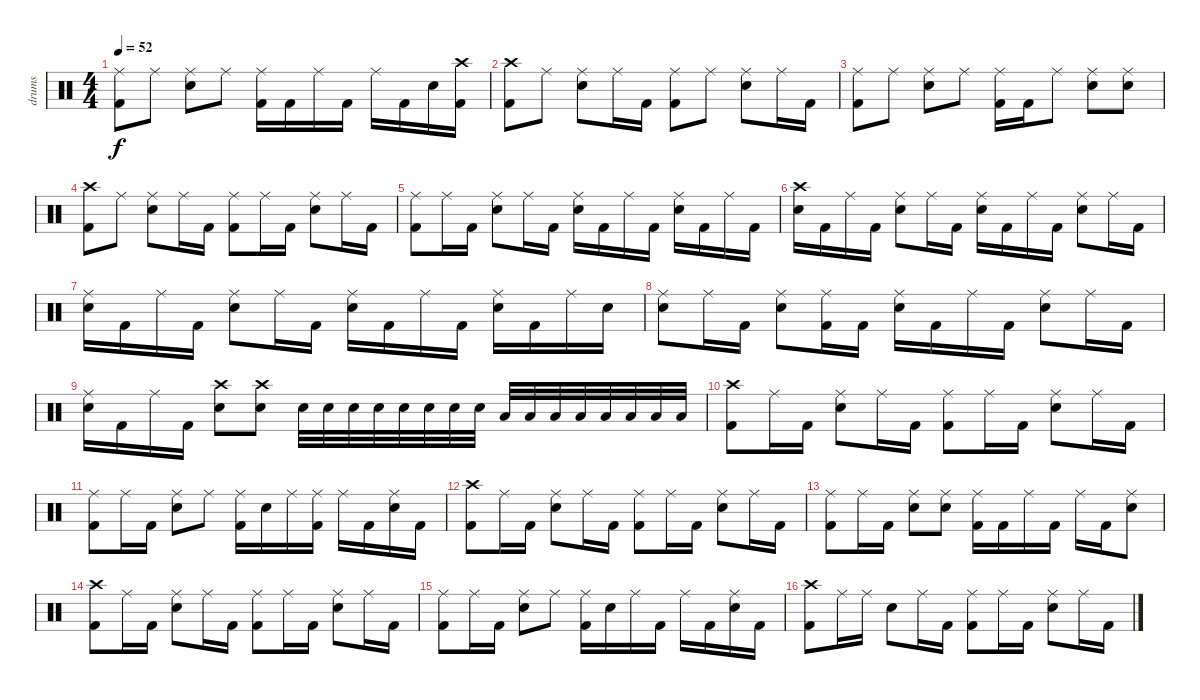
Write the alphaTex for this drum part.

\track ("drums" "drums") {instrument percussion}
\staff {score}
\articulation defaults
\ts (4 4)
\tempo 52
\clef neutral
\ks c
("Ride (middle)" "Kick (hit) 2").8{dy f} "Ride (middle)".8 ("Ride (middle)" "Electric Snare (hit)").8 "Ride (middle)".8 ("Ride (middle)" "Kick (hit) 2").16 "Kick (hit) 2".16 "Ride (middle)".16 "Kick (hit) 2".16 "Ride (middle)".16 "Kick (hit) 2".16 "Electric Snare (hit)".16 ("Crash high (hit)" "Kick (hit) 2").16 |
("Crash high (hit)" "Kick (hit) 2").8 "Ride (middle)".8 ("Ride (middle)" "Electric Snare (hit)").8 "Ride (middle)".16 "Kick (hit) 2".16 ("Ride (middle)" "Kick (hit) 2").8 "Ride (middle)".8 ("Ride (middle)" "Electric Snare (hit)").8 "Ride (middle)".16 "Kick (hit) 2".16 |
("Ride (middle)" "Kick (hit) 2").8 "Ride (middle)".8 ("Ride (middle)" "Electric Snare (hit)").8 "Ride (middle)".8 ("Ride (middle)" "Kick (hit) 2").16 "Kick (hit) 2".16 "Ride (middle)".8 ("Ride (middle)" "Electric Snare (hit)").8 ("Ride (middle)" "Electric Snare (hit)").8 |
("Crash high (hit)" "Kick (hit) 2").8 "Ride (middle)".8 ("Ride (middle)" "Electric Snare (hit)").8 "Ride (middle)".16 "Kick (hit) 2".16 ("Ride (middle)" "Kick (hit) 2").8 "Ride (middle)".16 "Kick (hit) 2".16 ("Ride (middle)" "Electric Snare (hit)").8 "Ride (middle)".16 "Kick (hit) 2".16 |
("Ride (middle)" "Kick (hit) 2").8 "Ride (middle)".16 "Kick (hit) 2".16 ("Ride (middle)" "Electric Snare (hit)").8 "Ride (middle)".16 "Kick (hit) 2".16 ("Ride (middle)" "Electric Snare (hit)").16 "Kick (hit) 2".16 "Ride (middle)".16 "Kick (hit) 2".16 ("Ride (middle)" "Electric Snare (hit)").16 "Kick (hit) 2".16 "Ride (middle)".16 "Kick (hit) 2".16 |
("Crash high (hit)" "Electric Snare (hit)").16 "Kick (hit) 2".16 "Ride (middle)".16 "Kick (hit) 2".16 ("Ride (middle)" "Electric Snare (hit)").8 "Ride (middle)".16 "Kick (hit) 2".16 ("Ride (middle)" "Electric Snare (hit)").16 "Kick (hit) 2".16 "Ride (middle)".16 "Kick (hit) 2".16 ("Ride (middle)" "Electric Snare (hit)").8 "Ride (middle)".16 "Kick (hit) 2".16 |
("Ride (middle)" "Electric Snare (hit)").16 "Kick (hit) 2".16 "Ride (middle)".16 "Kick (hit) 2".16 ("Ride (middle)" "Electric Snare (hit)").8 "Ride (middle)".16 "Kick (hit) 2".16 ("Ride (middle)" "Electric Snare (hit)").16 "Kick (hit) 2".16 "Ride (middle)".16 "Kick (hit) 2".16 ("Ride (middle)" "Electric Snare (hit)").16 "Kick (hit) 2".16 "Ride (middle)".16 "Electric Snare (hit)".16 |
("Ride (middle)" "Electric Snare (hit)").8 "Ride (middle)".16 "Kick (hit) 2".16 ("Ride (middle)" "Electric Snare (hit)").8 ("Ride (middle)" "Kick (hit) 2").16 "Kick (hit) 2".16 ("Ride (middle)" "Electric Snare (hit)").16 "Kick (hit) 2".16 "Ride (middle)".16 "Kick (hit) 2".16 ("Ride (middle)" "Electric Snare (hit)").8 "Ride (middle)".16 "Kick (hit) 2".16 |
("Ride (middle)" "Electric Snare (hit)").16 "Kick (hit) 2".16 "Ride (middle)".16 "Kick (hit) 2".16 ("Crash high (hit)" "Electric Snare (hit)").8 ("Crash high (hit)" "Electric Snare (hit)").8 "Electric Snare (hit)".32 "Electric Snare (hit)".32 "Electric Snare (hit)".32 "Electric Snare (hit)".32 "Electric Snare (hit)".32 "Electric Snare (hit)".32 "Electric Snare (hit)".32 "Electric Snare (hit)".32 "Low Floor Tom (hit)".32 "Low Floor Tom (hit)".32 "Low Floor Tom (hit)".32 "Low Floor Tom (hit)".32 "Low Floor Tom (hit)".32 "Low Floor Tom (hit)".32 "Low Floor Tom (hit)".32 "Low Floor Tom (hit)".32 |
("Crash high (hit)" "Kick (hit) 2").8 "Ride (middle)".16 "Kick (hit) 2".16 ("Ride (middle)" "Electric Snare (hit)").8 "Ride (middle)".16 "Kick (hit) 2".16 ("Ride (middle)" "Kick (hit) 2").8 "Ride (middle)".16 "Kick (hit) 2".16 ("Ride (middle)" "Electric Snare (hit)").8 "Ride (middle)".16 "Kick (hit) 2".16 |
("Ride (middle)" "Kick (hit) 2").8 "Ride (middle)".16 "Kick (hit) 2".16 ("Ride (middle)" "Electric Snare (hit)").8 "Ride (middle)".8 ("Ride (middle)" "Kick (hit) 2").16 "Electric Snare (hit)".16 "Ride (middle)".16 ("Ride (middle)" "Kick (hit) 2").16 "Ride (middle)".16 "Kick (hit) 2".16 ("Ride (middle)" "Electric Snare (hit)").16 "Kick (hit) 2".16 |
("Crash high (hit)" "Kick (hit) 2").8 "Ride (middle)".16 "Kick (hit) 2".16 ("Ride (middle)" "Electric Snare (hit)").8 "Ride (middle)".16 "Kick (hit) 2".16 ("Ride (middle)" "Kick (hit) 2").8 "Ride (middle)".16 "Kick (hit) 2".16 ("Ride (middle)" "Electric Snare (hit)").8 "Ride (middle)".16 "Kick (hit) 2".16 |
("Ride (middle)" "Kick (hit) 2").8 "Ride (middle)".16 "Kick (hit) 2".16 ("Ride (middle)" "Electric Snare (hit)").8 ("Ride (middle)" "Electric Snare (hit)").8 ("Ride (middle)" "Kick (hit) 2").16 "Kick (hit) 2".16 "Ride (middle)".16 "Kick (hit) 2".16 "Ride (middle)".16 "Kick (hit) 2".16 ("Ride (middle)" "Electric Snare (hit)").8 |
("Crash high (hit)" "Kick (hit) 2").8 "Ride (middle)".16 "Kick (hit) 2".16 ("Ride (middle)" "Electric Snare (hit)").8 "Ride (middle)".16 "Kick (hit) 2".16 ("Ride (middle)" "Kick (hit) 2").8 "Ride (middle)".16 "Kick (hit) 2".16 ("Ride (middle)" "Electric Snare (hit)").8 "Ride (middle)".16 "Kick (hit) 2".16 |
("Ride (middle)" "Kick (hit) 2").8 "Ride (middle)".16 "Kick (hit) 2".16 ("Ride (middle)" "Electric Snare (hit)").8 "Ride (middle)".8 ("Ride (middle)" "Kick (hit) 2").16 "Electric Snare (hit)".16 "Ride (middle)".16 "Kick (hit) 2".16 "Ride (middle)".16 "Kick (hit) 2".16 ("Ride (middle)" "Electric Snare (hit)").16 "Kick (hit) 2".16 |
("Crash high (hit)" "Kick (hit) 2").8 "Ride (middle)".16 "Ride (middle)".16 "Electric Snare (hit)".8 "Ride (middle)".16 "Kick (hit) 2".16 ("Ride (middle)" "Kick (hit) 2").8 "Ride (middle)".16 "Kick (hit) 2".16 ("Ride (middle)" "Electric Snare (hit)").8 "Ride (middle)".16 "Kick (hit) 2".16
